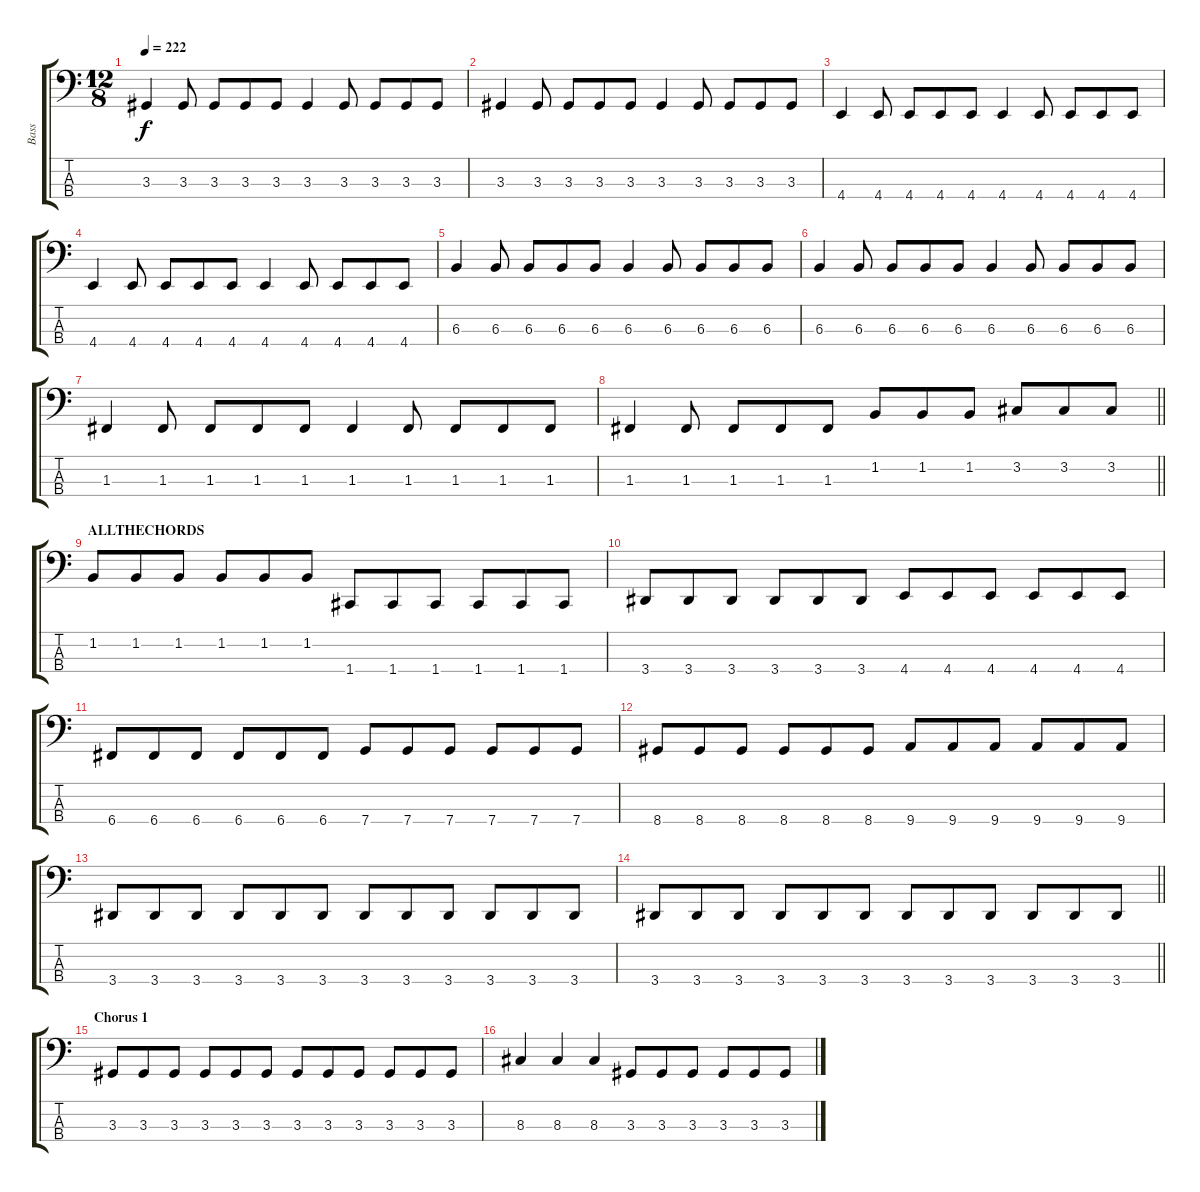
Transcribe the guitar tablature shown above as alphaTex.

\track ("Bass" "Bass") {instrument electricbasspick}
\staff {score tabs}
\tuning (Eb2 Bb1 F1 C1) {hide}
\ts (12 8)
\tempo 222
\clef f4
\ks c
3.3.4{dy f} 3.3.8 3.3.8 3.3.8 3.3.8 3.3.4 3.3.8 3.3.8 3.3.8 3.3.8 |
3.3.4 3.3.8 3.3.8 3.3.8 3.3.8 3.3.4 3.3.8 3.3.8 3.3.8 3.3.8 |
4.4.4 4.4.8 4.4.8 4.4.8 4.4.8 4.4.4 4.4.8 4.4.8 4.4.8 4.4.8 |
4.4.4 4.4.8 4.4.8 4.4.8 4.4.8 4.4.4 4.4.8 4.4.8 4.4.8 4.4.8 |
6.3.4 6.3.8 6.3.8 6.3.8 6.3.8 6.3.4 6.3.8 6.3.8 6.3.8 6.3.8 |
6.3.4 6.3.8 6.3.8 6.3.8 6.3.8 6.3.4 6.3.8 6.3.8 6.3.8 6.3.8 |
1.3.4 1.3.8 1.3.8 1.3.8 1.3.8 1.3.4 1.3.8 1.3.8 1.3.8 1.3.8 |
\barLineRight lightlight
1.3.4 1.3.8 1.3.8 1.3.8 1.3.8 1.2.8 1.2.8 1.2.8 3.2.8 3.2.8 3.2.8 |
\section ("" "ALLTHECHORDS")
1.2.8 1.2.8 1.2.8 1.2.8 1.2.8 1.2.8 1.4.8 1.4.8 1.4.8 1.4.8 1.4.8 1.4.8 |
3.4.8 3.4.8 3.4.8 3.4.8 3.4.8 3.4.8 4.4.8 4.4.8 4.4.8 4.4.8 4.4.8 4.4.8 |
6.4.8 6.4.8 6.4.8 6.4.8 6.4.8 6.4.8 7.4.8 7.4.8 7.4.8 7.4.8 7.4.8 7.4.8 |
8.4.8 8.4.8 8.4.8 8.4.8 8.4.8 8.4.8 9.4.8 9.4.8 9.4.8 9.4.8 9.4.8 9.4.8 |
3.4.8 3.4.8 3.4.8 3.4.8 3.4.8 3.4.8 3.4.8 3.4.8 3.4.8 3.4.8 3.4.8 3.4.8 |
\barLineRight lightlight
3.4.8 3.4.8 3.4.8 3.4.8 3.4.8 3.4.8 3.4.8 3.4.8 3.4.8 3.4.8 3.4.8 3.4.8 |
\section ("" "Chorus 1")
3.3.8 3.3.8 3.3.8 3.3.8 3.3.8 3.3.8 3.3.8 3.3.8 3.3.8 3.3.8 3.3.8 3.3.8 |
8.3.4 8.3.4 8.3.4 3.3.8 3.3.8 3.3.8 3.3.8 3.3.8 3.3.8
